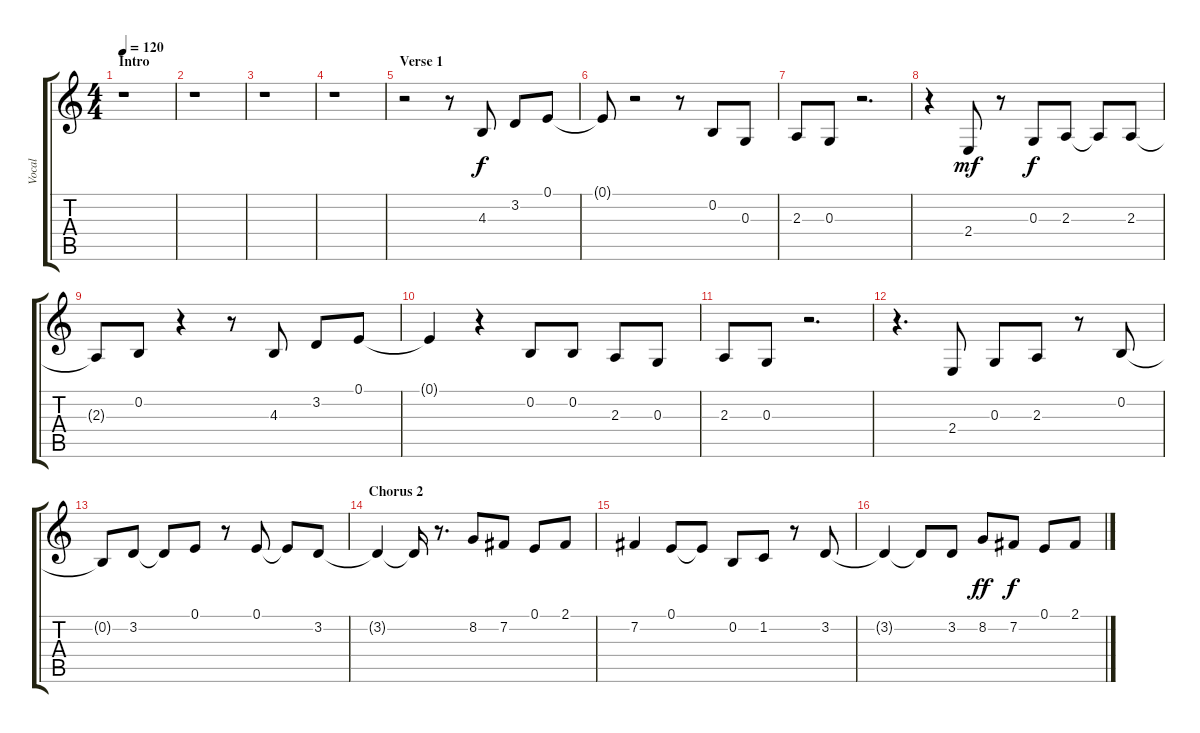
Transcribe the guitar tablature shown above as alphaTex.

\track ("Vocal" "Vocal") {instrument tenorsax}
\staff {score tabs}
\tuning (E4 B3 G3 D3 A2 E2) {hide}
\ts (4 4)
\section ("" "Intro")
\tempo 120
\clef g2
\ks c
r.1{dy f instrument tenorsax} |
r.1 |
r.1 |
r.1 |
\section ("" "Verse 1")
r.2 r.8 4.3.8 3.2.8 0.1.8 |
0.1{t}.8 r.2 r.8 0.2.8 0.3.8 |
2.3.8 0.3.8 r.2{d} |
r.4 2.4.8{dy mf} r.8 0.3.8{dy f} 2.3.8 2.3{t}.8 2.3.8 |
2.3{t}.8 0.2.8 r.4 r.8 4.3.8 3.2.8 0.1.8 |
0.1{t}.4 r.4 0.2.8 0.2.8 2.3.8 0.3.8 |
2.3.8 0.3.8 r.2{d} |
r.4{d} 2.4.8 0.3.8 2.3.8 r.8 0.2.8 |
0.2{t}.8 3.2.8 3.2{t}.8 0.1.8 r.8 0.1.8 0.1{t}.8 3.2.8 |
\section ("" "Chorus 2")
3.2{t}.4 3.2{t}.16 r.8{d} 8.2.8 7.2.8 0.1.8 2.1.8 |
7.2.4 0.1.8 0.1{t}.8 0.2.8 1.2.8 r.8 3.2.8 |
3.2{t}.4 3.2{t}.8 3.2.8 8.2.8{dy ff} 7.2.8{dy f} 0.1.8 2.1.8
